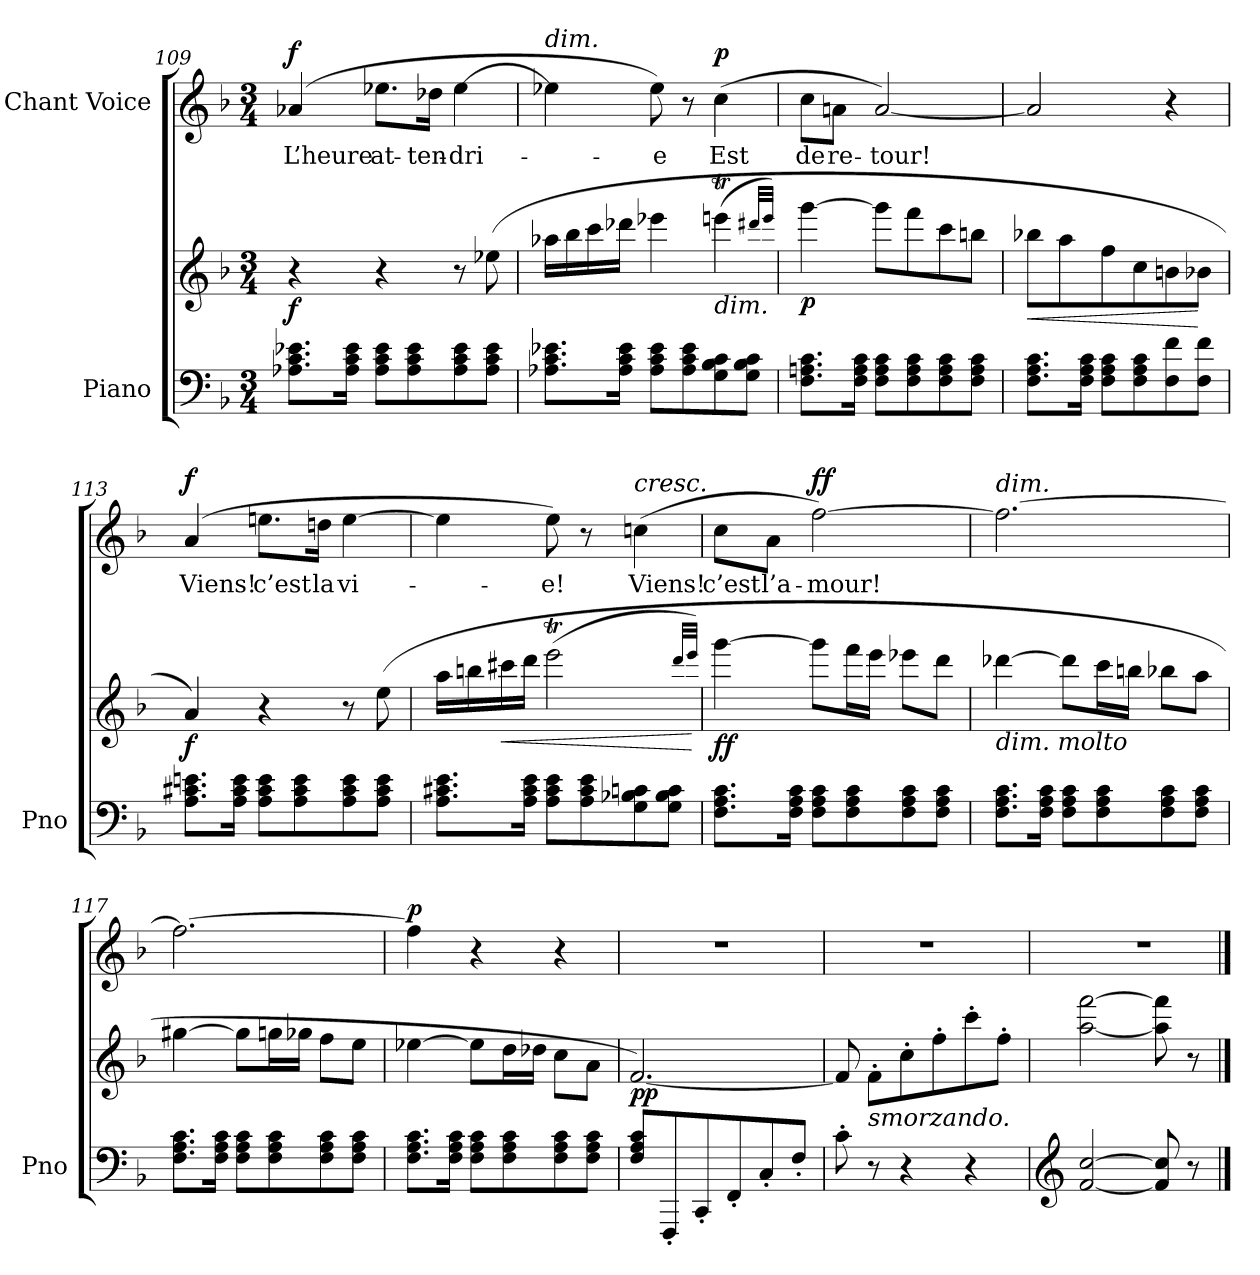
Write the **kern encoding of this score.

**kern	**kern	**dynam	**kern	**text	**dynam
*part2	*part2	*part2	*part1	*part1	*part1
*staff3	*staff2	*staff2/3	*staff1	*staff1	*staff1
*I"Piano	*	*	*I"Chant Voice	*	*
*I'Pno	*	*	*	*	*
*clefF4	*clefG2	*	*clefG2	*	*
*k[b-]	*k[b-]	*	*k[b-]	*	*
*M3/4	*M3/4	*	*M3/4	*	*
=109	=109	=109	=109	=109	=109
!	!	!LO:DY:b	!	!LO:LY:b	!LO:DY:a
8.A-X\ 8.c\ 8.e-X\L	4r	f	(4a-X/	L’heure	f
16A-\ 16c\ 16e-\Jk	.	.	.	.	.
!	!	!	!	!LO:LY:b	!
8A-\ 8c\ 8e-\L	4r	.	8.ee-X\L	at-	.
8A-\ 8c\ 8e-\	.	.	.	.	.
!	!	!	!	!LO:LY:b	!
.	.	.	16dd-X\Jk	-ten-	.
!	!	!	!	!LO:LY:b	!
8A-\ 8c\ 8e-\	8r	.	[4ee-\	-dri-	.
8A-\ 8c\ 8e-\J	(8ee-X\	.	.	.	.
!!LO:LB:g=z
=110	=110	=110	=110	=110	=110
!	!	!	!LO:TX:a:i:t=dim.	!	!
8.A-X\ 8.c\ 8.e-X\L	16aa-X\LL	.	4ee-X\]	.	.
.	16bb-\	.	.	.	.
.	16ccc\	.	.	.	.
16A-\ 16c\ 16e-\Jk	16ddd-X\JJ	.	.	.	.
!	!	!	!	!LO:LY:b	!
8A-\ 8c\ 8e-\L	4eee-X\	.	8ee-\)	-e	.
8A-\ 8c\ 8e-\	.	.	8r	.	.
!	!LO:TX:b:i:t=dim.	!	!	!	!
!	!	!	!	!LO:LY:b	!LO:DY:a
8G\ 8B-\ 8c\	(<4eeent\	.	(4cc\	Est	p
8G\ 8B-\ 8c\J	.	.	.	.	.
.	32qddd#X/LLL	.	.	.	.
.	32qeee/JJJ)	.	.	.	.
=111	=111	=111	=111	=111	=111
!	!	!LO:DY:b	!	!LO:LY:b	!
8.F\ 8.An\ 8.c\L	[4ggg\	p	8cc\L	de	.
!	!	!	!	!LO:LY:b	!
.	.	.	8an\J	re-	.
16F\ 16A\ 16c\Jk	.	.	.	.	.
!	!	!	!	!LO:LY:b	!
8F\ 8A\ 8c\L	8ggg\L]	.	[2a/)	-tour!	.
8F\ 8A\ 8c\	8fff\	.	.	.	.
8F\ 8A\ 8c\	8ccc\	.	.	.	.
8F\ 8A\ 8c\J	8bbn\J	.	.	.	.
=112	=112	=112	=112	=112	=112
!	!	!LO:HP:b	!	!	!
8.F\ 8.A\ 8.c\L	8bb-X\L	<	2a/]	.	.
.	8aa\	.	.	.	.
16F\ 16A\ 16c\Jk	.	.	.	.	.
8F\ 8A\ 8c\L	8ff\	.	.	.	.
8F\ 8A\ 8c\	8cc\	.	.	.	.
8F\ 8f\	8bn\	.	4r	.	.
8F\ 8f\J	8b-X\J	[	.	.	.
=113	=113	=113	=113	=113	=113
!	!	!LO:DY:b	!	!LO:LY:b	!LO:DY:a
8.A\ 8.c#X\ 8.en\L	4a/)	f	(4a/	Viens!	f
16A\ 16c#\ 16e\Jk	.	.	.	.	.
!	!	!	!	!LO:LY:b	!
8A\ 8c#\ 8e\L	4r	.	8.een\L	c’est	.
8A\ 8c#\ 8e\	.	.	.	.	.
!	!	!	!	!LO:LY:b	!
.	.	.	16ddn\Jk	la	.
!	!	!	!	!LO:LY:b	!
8A\ 8c#\ 8e\	8r	.	[4ee\	vi-	.
8A\ 8c#\ 8e\J	(8ee\	.	.	.	.
!!LO:LB:g=z
=114	=114	=114	=114	=114	=114
8.A\ 8.c#X\ 8.e\L	16aa\LL	.	4ee\]	.	.
.	16bbn\	.	.	.	.
!	!	!LO:HP:b	!	!	!
.	16ccc#X\	<	.	.	.
16A\ 16c#\ 16e\Jk	16ddd\JJ	.	.	.	.
!	!	!	!	!LO:LY:b	!
8A\ 8c#\ 8e\L	(<2eeet\	.	8ee\)	-e!	.
8A\ 8c#\ 8e\	.	.	8r	.	.
!	!	!	!LO:TX:a:i:t=cresc.	!	!
!	!	!	!	!LO:LY:b	!
8G\ 8B-X\ 8cn\	.	.	(4ccn\	Viens!	.
8G\ 8B-\ 8c\J	.	.	.	.	.
.	32qddd/LLL	.	.	.	.
.	32qeee/JJJ)	.	.	.	.
.	.	[	.	.	.
=115	=115	=115	=115	=115	=115
!	!	!LO:DY:b	!	!LO:LY:b	!
8.F\ 8.A\ 8.c\L	[4ggg\	ff	8cc\L	c’est	.
!	!	!	!	!LO:LY:b	!
.	.	.	8a\J	l’a-	.
16F\ 16A\ 16c\Jk	.	.	.	.	.
!	!	!	!	!LO:LY:b	!LO:DY:a
8F\ 8A\ 8c\L	8ggg\L]	.	[2ff\)	-mour!	ff
8F\ 8A\ 8c\	16fff\L	.	.	.	.
.	16eee\JJ	.	.	.	.
8F\ 8A\ 8c\	8eee-X\L	.	.	.	.
8F\ 8A\ 8c\J	8ddd\J	.	.	.	.
=116	=116	=116	=116	=116	=116
!	!	!	!LO:TX:a:i:t=dim.	!	!
!	!LO:TX:b:i:t=dim. molto	!	!	!	!
8.F\ 8.A\ 8.c\L	[4ddd-X\	.	2.ff\_	.	.
16F\ 16A\ 16c\Jk	.	.	.	.	.
8F\ 8A\ 8c\L	8ddd-\L]	.	.	.	.
8F\ 8A\ 8c\	16ccc\L	.	.	.	.
.	16bbn\JJ	.	.	.	.
8F\ 8A\ 8c\	8bb-X\L	.	.	.	.
8F\ 8A\ 8c\J	8aa\J	.	.	.	.
=117	=117	=117	=117	=117	=117
8.F\ 8.A\ 8.c\L	[4gg#X\	.	2.ff\_	.	.
16F\ 16A\ 16c\Jk	.	.	.	.	.
8F\ 8A\ 8c\L	8gg#\L]	.	.	.	.
8F\ 8A\ 8c\	16ggn\L	.	.	.	.
.	16gg-X\JJ	.	.	.	.
8F\ 8A\ 8c\	8ff\L	.	.	.	.
8F\ 8A\ 8c\J	8ee\J	.	.	.	.
!!LO:LB:g=z
=118	=118	=118	=118	=118	=118
!	!	!	!	!	!LO:DY:a
8.F\ 8.A\ 8.c\L	[4ee-X\	.	4ff\]	.	p
16F\ 16A\ 16c\Jk	.	.	.	.	.
8F\ 8A\ 8c\L	8ee-\L]	.	4r	.	.
8F\ 8A\ 8c\	16dd\L	.	.	.	.
.	16dd-X\JJ	.	.	.	.
8F\ 8A\ 8c\	8cc\L	.	4r	.	.
8F\ 8A\ 8c\J	8a\J	.	.	.	.
=119	=119	=119	=119	=119	=119
!	!	!LO:DY:b	!	!	!
8F\ 8A\ 8c\L	[2.f/)	pp	2.r	.	.
8FFF'/	.	.	.	.	.
8CC'/	.	.	.	.	.
8FF'/	.	.	.	.	.
8C'/	.	.	.	.	.
8F'/J	.	.	.	.	.
=120	=120	=120	=120	=120	=120
8c'\	8f/]	.	2.r	.	.
!	!LO:TX:b:i:t=smorzando.	!	!	!	!
8r	8f'\L	.	.	.	.
4r	8cc'\	.	.	.	.
.	8ff'\	.	.	.	.
4r	8ccc'\	.	.	.	.
.	8ff'\J	.	.	.	.
=121	=121	=121	=121	=121	=121
*clefG2	*	*	*	*	*
[2f/ [2cc/	[2aa\ [2fff\	.	2.r	.	.
8f/] 8cc/]	8aa\] 8fff\]	.	.	.	.
8r	8r	.	.	.	.
==	==	==	==	==	==
*-	*-	*-	*-	*-	*-
